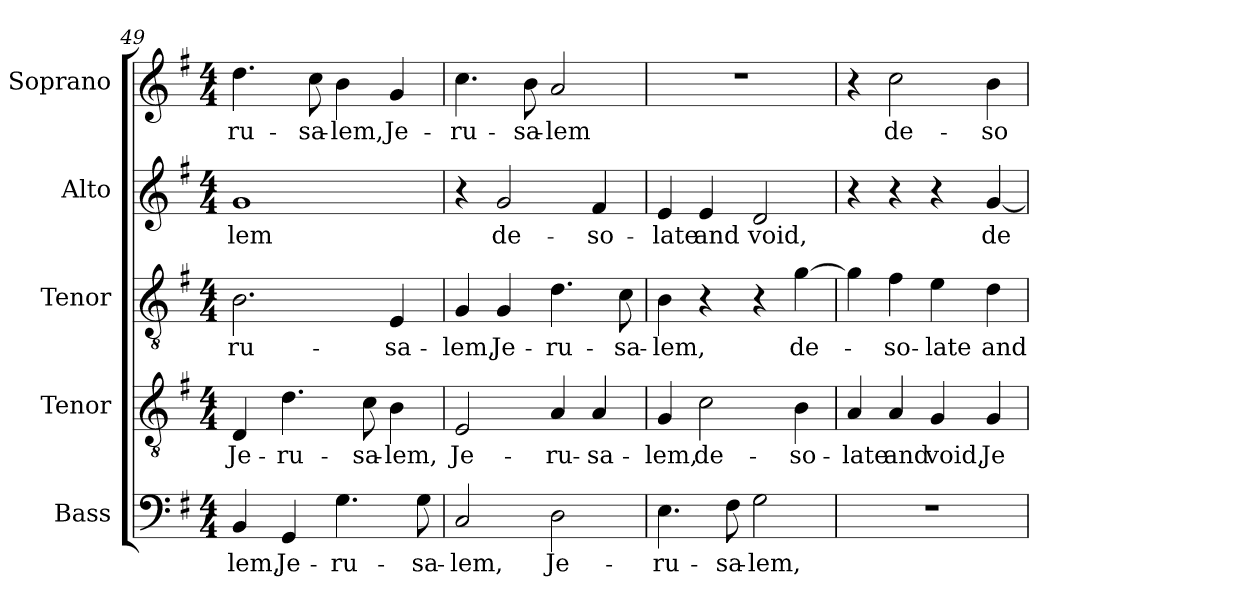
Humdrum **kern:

**kern	**text	**kern	**text	**kern	**text	**kern	**text	**kern	**text
*part5	*part5	*part4	*part4	*part3	*part3	*part2	*part2	*part1	*part1
*staff5	*staff5	*staff4	*staff4	*staff3	*staff3	*staff2	*staff2	*staff1	*staff1
*I"Bass	*	*I"Tenor	*	*I"Tenor	*	*I"Alto	*	*I"Soprano	*
*I'B.	*	*I'T.	*	*I'T.	*	*I'A.	*	*I'S.	*
!!LO:LB:g=z
*clefF4	*	*clefGv2	*	*clefGv2	*	*clefG2	*	*clefG2	*
*	*	*ITrd7c12	*	*ITrd7c12	*	*	*	*	*
*k[f#]	*	*k[f#]	*	*k[f#]	*	*k[f#]	*	*k[f#]	*
*G:	*	*G:	*	*G:	*	*G:	*	*G:	*
*M4/4	*	*M4/4	*	*M4/4	*	*M4/4	*	*M4/4	*
=49	=49	=49	=49	=49	=49	=49	=49	=49	=49
!	!LO:LY:b:color=#000000	!	!	!	!	!	!	!	!
!	!	!	!LO:LY:b:color=#000000	!	!	!	!	!	!
!	!	!	!	!	!LO:LY:b:color=#000000	!	!	!	!
!	!	!	!	!	!	!	!LO:LY:b:color=#000000	!	!
!	!	!	!	!	!	!	!	!	!LO:LY:b:color=#000000
4BBi/	-lem,	4DDi/	Je-	2.BBi\	-ru-	1gi	-lem	4.ddi\	-ru-
!	!LO:LY:b:color=#000000	!	!	!	!	!	!	!	!
!	!	!	!LO:LY:b:color=#000000	!	!	!	!	!	!
4GGi/	Je-	4.Di\	-ru-	.	.	.	.	.	.
!	!	!	!	!	!	!	!	!	!LO:LY:b:color=#000000
.	.	.	.	.	.	.	.	8cci\	-sa-
!	!LO:LY:b:color=#000000	!	!	!	!	!	!	!	!
!	!	!	!	!	!	!	!	!	!LO:LY:b:color=#000000
4.Gi\	-ru-	.	.	.	.	.	.	4bi\	-lem,
!	!	!	!LO:LY:b:color=#000000	!	!	!	!	!	!
.	.	8Ci\	-sa-	.	.	.	.	.	.
!	!	!	!LO:LY:b:color=#000000	!	!	!	!	!	!
!	!	!	!	!	!LO:LY:b:color=#000000	!	!	!	!
!	!	!	!	!	!	!	!	!	!LO:LY:b:color=#000000
.	.	4BBi\	-lem,	4EEi/	-sa-	.	.	4gi/	Je-
!	!LO:LY:b:color=#000000	!	!	!	!	!	!	!	!
8Gi\	-sa-	.	.	.	.	.	.	.	.
=50	=50	=50	=50	=50	=50	=50	=50	=50	=50
!	!LO:LY:b:color=#000000	!	!	!	!	!	!	!	!
!	!	!	!LO:LY:b:color=#000000	!	!	!	!	!	!
!	!	!	!	!	!LO:LY:b:color=#000000	!	!	!	!
!	!	!	!	!	!	!	!	!	!LO:LY:b:color=#000000
2Ci/	-lem,	2EEi/	Je-	4GGi/	-lem,	4r	.	4.cci\	-ru-
!	!	!	!	!	!LO:LY:b:color=#000000	!	!	!	!
!	!	!	!	!	!	!	!LO:LY:b:color=#000000	!	!
.	.	.	.	4GGi/	Je-	2gi/	de-	.	.
!	!	!	!	!	!	!	!	!	!LO:LY:b:color=#000000
.	.	.	.	.	.	.	.	8bi\	-sa-
!	!LO:LY:b:color=#000000	!	!	!	!	!	!	!	!
!	!	!	!LO:LY:b:color=#000000	!	!	!	!	!	!
!	!	!	!	!	!LO:LY:b:color=#000000	!	!	!	!
!	!	!	!	!	!	!	!	!	!LO:LY:b:color=#000000
2Di\	Je-	4AAi/	-ru-	4.Di\	-ru-	.	.	2ai/	-lem
!	!	!	!LO:LY:b:color=#000000	!	!	!	!	!	!
!	!	!	!	!	!	!	!LO:LY:b:color=#000000	!	!
.	.	4AAi/	-sa-	.	.	4f#i/	-so-	.	.
!	!	!	!	!	!LO:LY:b:color=#000000	!	!	!	!
.	.	.	.	8Ci\	-sa-	.	.	.	.
=51	=51	=51	=51	=51	=51	=51	=51	=51	=51
!	!LO:LY:b:color=#000000	!	!	!	!	!	!	!	!
!	!	!	!LO:LY:b:color=#000000	!	!	!	!	!	!
!	!	!	!	!	!LO:LY:b:color=#000000	!	!	!	!
!	!	!	!	!	!	!	!LO:LY:b:color=#000000	!	!
4.Ei\	-ru-	4GGi/	-lem,	4BBi\	-lem,	4ei/	-late	1r	.
!	!	!	!LO:LY:b:color=#000000	!	!	!	!	!	!
!	!	!	!	!	!	!	!LO:LY:b:color=#000000	!	!
.	.	2Ci\	de-	4r	.	4ei/	and	.	.
!	!LO:LY:b:color=#000000	!	!	!	!	!	!	!	!
8F#i\	-sa-	.	.	.	.	.	.	.	.
!	!LO:LY:b:color=#000000	!	!	!	!	!	!	!	!
!	!	!	!	!	!	!	!LO:LY:b:color=#000000	!	!
2Gi\	-lem,	.	.	4r	.	2di/	void,	.	.
!	!	!	!LO:LY:b:color=#000000	!	!	!	!	!	!
!	!	!	!	!	!LO:LY:b:color=#000000	!	!	!	!
.	.	4BBi\	-so-	[4Gi\	de-	.	.	.	.
=52	=52	=52	=52	=52	=52	=52	=52	=52	=52
!	!	!	!LO:LY:b:color=#000000	!	!	!	!	!	!
1r	.	4AAi/	-late	4Gi\]	.	4r	.	4r	.
!	!	!	!LO:LY:b:color=#000000	!	!	!	!	!	!
!	!	!	!	!	!LO:LY:b:color=#000000	!	!	!	!
!	!	!	!	!	!	!	!	!	!LO:LY:b:color=#000000
.	.	4AAi/	and	4F#i\	-so-	4r	.	2cci\	de-
!	!	!	!LO:LY:b:color=#000000	!	!	!	!	!	!
!	!	!	!	!	!LO:LY:b:color=#000000	!	!	!	!
.	.	4GGi/	void,	4Ei\	-late	4r	.	.	.
!	!	!	!LO:LY:b:color=#000000	!	!	!	!	!	!
!	!	!	!	!	!LO:LY:b:color=#000000	!	!	!	!
!	!	!	!	!	!	!	!LO:LY:b:color=#000000	!	!
!	!	!	!	!	!	!	!	!	!LO:LY:b:color=#000000
.	.	4GGi/	Je-	4Di\	and	[4gi/	de-	4bi\	-so-
=	=	=	=	=	=	=	=	=	=
*-	*-	*-	*-	*-	*-	*-	*-	*-	*-
